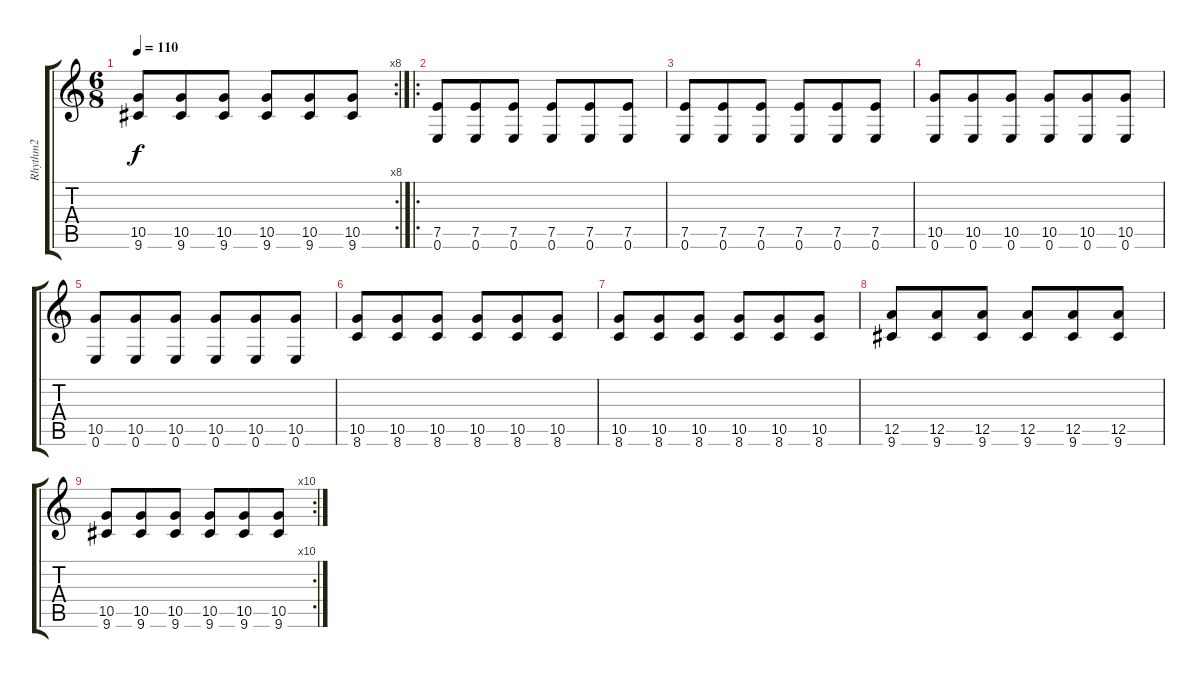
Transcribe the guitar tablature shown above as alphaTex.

\track ("Rhythm2" "Rhythm2") {instrument distortionguitar}
\staff {score tabs}
\tuning (E4 B3 G3 D3 A2 E2) {hide}
\rc 8
\ts (6 8)
\tempo 110
\clef g2
\ks c
(10.5 9.6).8{dy f} (10.5 9.6).8 (10.5 9.6).8 (10.5 9.6).8 (10.5 9.6).8 (10.5 9.6).8 |
\ro
(7.5 0.6).8 (7.5 0.6).8 (7.5 0.6).8 (7.5 0.6).8 (7.5 0.6).8 (7.5 0.6).8 |
(7.5 0.6).8 (7.5 0.6).8 (7.5 0.6).8 (7.5 0.6).8 (7.5 0.6).8 (7.5 0.6).8 |
(10.5 0.6).8 (10.5 0.6).8 (10.5 0.6).8 (10.5 0.6).8 (10.5 0.6).8 (10.5 0.6).8 |
(10.5 0.6).8 (10.5 0.6).8 (10.5 0.6).8 (10.5 0.6).8 (10.5 0.6).8 (10.5 0.6).8 |
(10.5 8.6).8 (10.5 8.6).8 (10.5 8.6).8 (10.5 8.6).8 (10.5 8.6).8 (10.5 8.6).8 |
(10.5 8.6).8 (10.5 8.6).8 (10.5 8.6).8 (10.5 8.6).8 (10.5 8.6).8 (10.5 8.6).8 |
(12.5 9.6).8 (12.5 9.6).8 (12.5 9.6).8 (12.5 9.6).8 (12.5 9.6).8 (12.5 9.6).8 |
\rc 10
(10.5 9.6).8 (10.5 9.6).8 (10.5 9.6).8 (10.5 9.6).8 (10.5 9.6).8 (10.5 9.6).8
